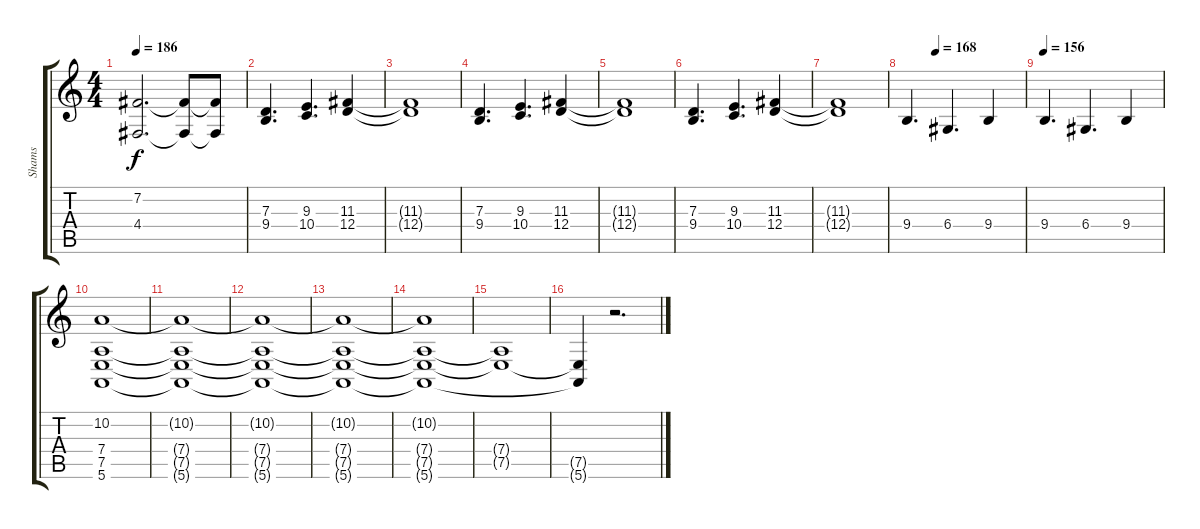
\track ("Shams" "Shams") {instrument choiraahs}
\staff {score tabs}
\tuning (E4 B3 G3 D3 A2 E2) {hide}
\ts (4 4)
\tempo 186
\clef g2
\ks c
(7.2{t} 4.4{t}).2{d dy f} (7.2{t} 4.4{t}).8 (7.2{t} 4.4{t}).8 |
(7.3 9.4).4{d} (9.3 10.4).4{d} (11.3 12.4).4 |
(11.3{t} 12.4{t}).1 |
(7.3 9.4).4{d} (9.3 10.4).4{d} (11.3 12.4).4 |
(11.3{t} 12.4{t}).1 |
(7.3 9.4).4{d} (9.3 10.4).4{d} (11.3 12.4).4 |
(11.3{t} 12.4{t}).1 |
\tempo (168 0.25)
9.4.4{d} 6.4.4{d} 9.4.4 |
\tempo 156
9.4.4{d} 6.4.4{d} 9.4.4 |
(10.2 7.4 7.5 5.6).1 |
(10.2{t} 7.4{t} 7.5{t} 5.6{t}).1 |
(10.2{t} 7.4{t} 7.5{t} 5.6{t}).1 |
(10.2{t} 7.4{t} 7.5{t} 5.6{t}).1 |
(10.2{t} 7.4{t} 7.5{t} 5.6{t}).1 |
(7.4{t} 7.5{t}).1 |
(7.5{t} 5.6{t}).4 r.2{d}
